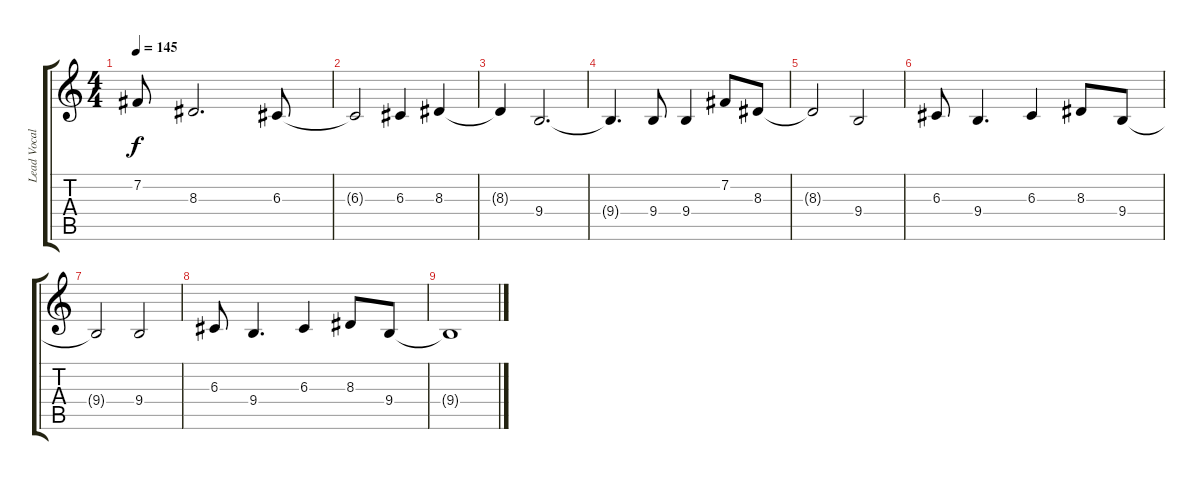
\track ("Lead Vocals" "Lead Vocal") {instrument violin}
\staff {score tabs}
\tuning (E4 B3 G3 D3 A2 E2) {hide}
\ts (4 4)
\tempo 145
\clef g2
\ks c
7.2.8{dy f} 8.3.2{d} 6.3.8 |
6.3{t}.2 6.3.4 8.3.4 |
8.3{t}.4 9.4.2{d} |
9.4{t}.4{d} 9.4.8 9.4.4 7.2.8 8.3.8 |
8.3{t}.2 9.4.2 |
6.3.8 9.4.4{d} 6.3.4 8.3.8 9.4.8 |
9.4{t}.2 9.4.2 |
6.3.8 9.4.4{d} 6.3.4 8.3.8 9.4.8 |
9.4{t}.1
